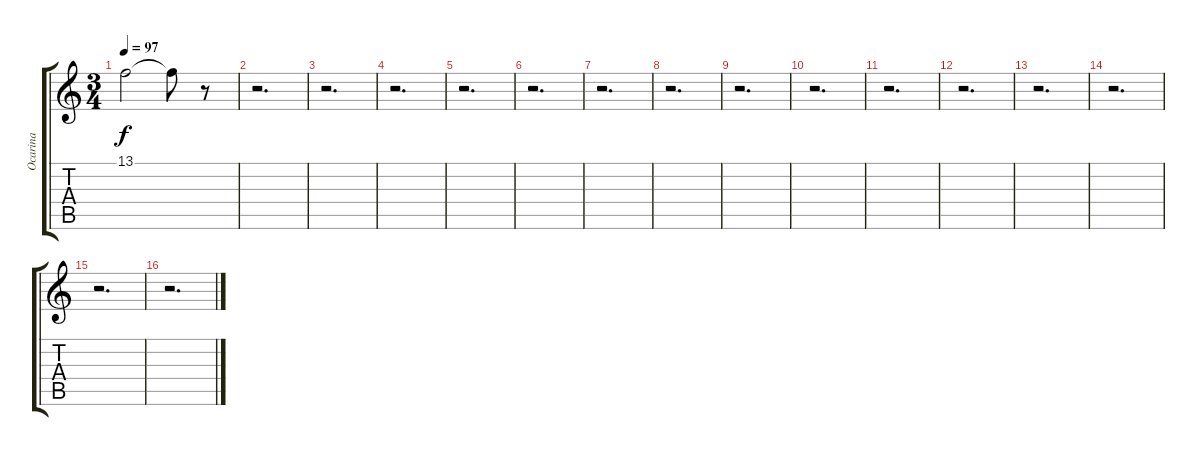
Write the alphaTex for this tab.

\track ("Ocarina" "Ocarina") {instrument ocarina}
\staff {score tabs}
\tuning (E4 B3 G3 D3 A2 E2) {hide}
\ts (3 4)
\tempo 97
\clef g2
\ks c
13.1{t}.2{dy f} 13.1{t}.8 r.8 |
r.2{d} |
r.2{d} |
r.2{d} |
r.2{d} |
r.2{d} |
r.2{d} |
r.2{d} |
r.2{d} |
r.2{d} |
r.2{d} |
r.2{d} |
r.2{d} |
r.2{d} |
r.2{d} |
r.2{d}
